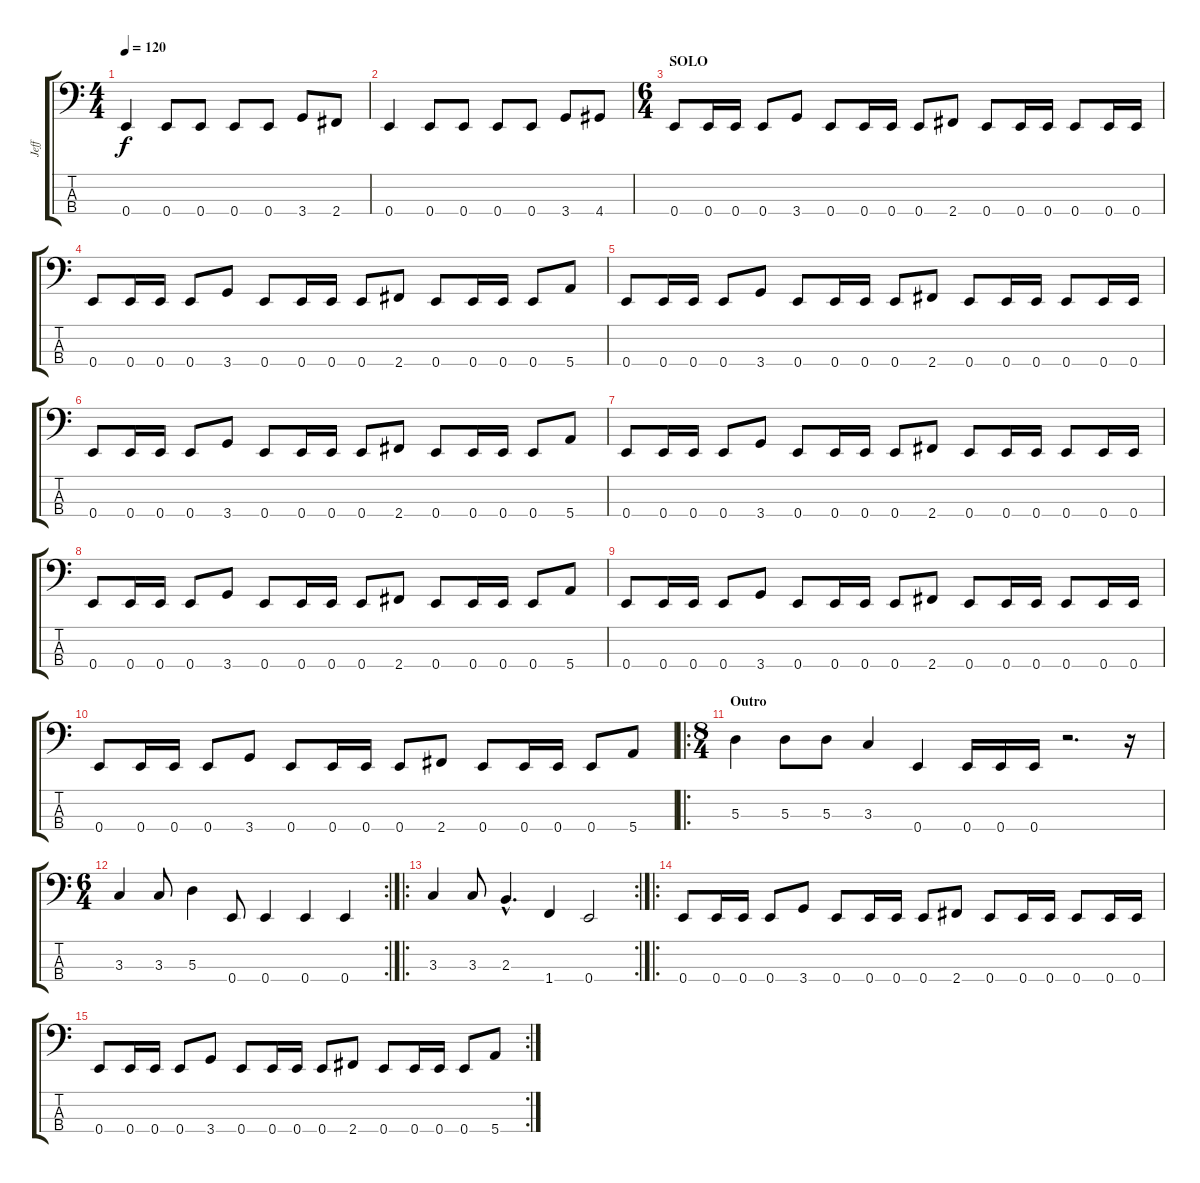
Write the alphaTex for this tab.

\track ("Jeff" "Jeff") {instrument electricbasspick}
\staff {score tabs}
\tuning (G2 D2 A1 E1) {hide}
\ts (4 4)
\tempo 120
\clef f4
\ks c
0.4.4{dy f} 0.4.8 0.4.8 0.4.8 0.4.8 3.4.8 2.4.8 |
0.4.4 0.4.8 0.4.8 0.4.8 0.4.8 3.4.8 4.4.8 |
\ts (6 4)
\section ("" "SOLO")
0.4.8 0.4.16 0.4.16 0.4.8 3.4.8 0.4.8 0.4.16 0.4.16 0.4.8 2.4.8 0.4.8 0.4.16 0.4.16 0.4.8 0.4.16 0.4.16 |
0.4.8 0.4.16 0.4.16 0.4.8 3.4.8 0.4.8 0.4.16 0.4.16 0.4.8 2.4.8 0.4.8 0.4.16 0.4.16 0.4.8 5.4.8 |
0.4.8 0.4.16 0.4.16 0.4.8 3.4.8 0.4.8 0.4.16 0.4.16 0.4.8 2.4.8 0.4.8 0.4.16 0.4.16 0.4.8 0.4.16 0.4.16 |
0.4.8 0.4.16 0.4.16 0.4.8 3.4.8 0.4.8 0.4.16 0.4.16 0.4.8 2.4.8 0.4.8 0.4.16 0.4.16 0.4.8 5.4.8 |
0.4.8 0.4.16 0.4.16 0.4.8 3.4.8 0.4.8 0.4.16 0.4.16 0.4.8 2.4.8 0.4.8 0.4.16 0.4.16 0.4.8 0.4.16 0.4.16 |
0.4.8 0.4.16 0.4.16 0.4.8 3.4.8 0.4.8 0.4.16 0.4.16 0.4.8 2.4.8 0.4.8 0.4.16 0.4.16 0.4.8 5.4.8 |
0.4.8 0.4.16 0.4.16 0.4.8 3.4.8 0.4.8 0.4.16 0.4.16 0.4.8 2.4.8 0.4.8 0.4.16 0.4.16 0.4.8 0.4.16 0.4.16 |
0.4.8 0.4.16 0.4.16 0.4.8 3.4.8 0.4.8 0.4.16 0.4.16 0.4.8 2.4.8 0.4.8 0.4.16 0.4.16 0.4.8 5.4.8 |
\ro
\ts (8 4)
\section ("" "Outro")
5.3.4 5.3.8 5.3.8 3.3.4 0.4.4 0.4.16 0.4.16 0.4.16 r.2{d} r.16 |
\rc 2
\ts (6 4)
3.3.4 3.3.8 5.3.4 0.4.8 0.4.4 0.4.4 0.4.4 |
\ro
\rc 2
3.3.4 3.3.8 2.3{hac}.4{d} 1.4.4 0.4.2 |
\ro
0.4.8 0.4.16 0.4.16 0.4.8 3.4.8 0.4.8 0.4.16 0.4.16 0.4.8 2.4.8 0.4.8 0.4.16 0.4.16 0.4.8 0.4.16 0.4.16 |
\rc 2
0.4.8 0.4.16 0.4.16 0.4.8 3.4.8 0.4.8 0.4.16 0.4.16 0.4.8 2.4.8 0.4.8 0.4.16 0.4.16 0.4.8 5.4.8
